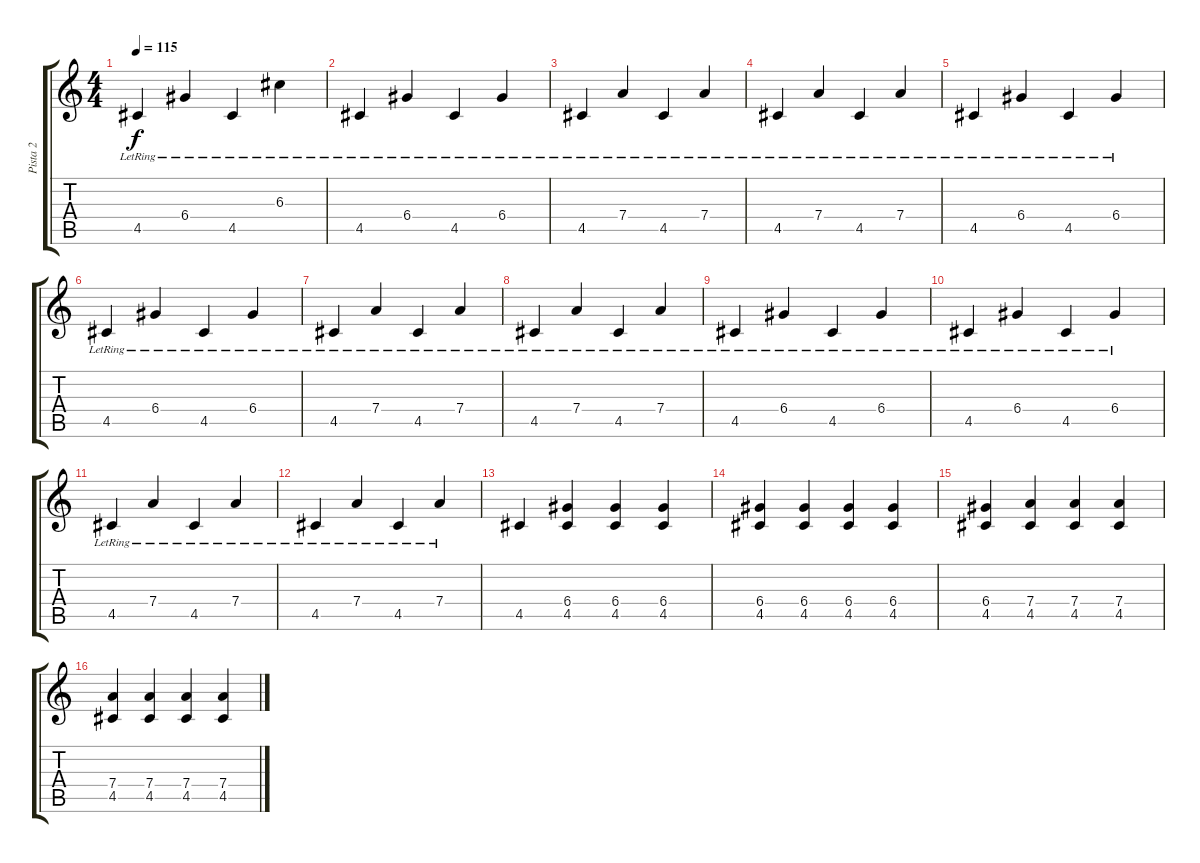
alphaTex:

\track ("Pista 2" "Pista 2") {instrument electricguitarclean}
\staff {score tabs}
\tuning (E4 B3 G3 D3 A2 E2) {hide}
\ts (4 4)
\tempo 115
\clef g2
\ks c
4.5{lr}.4{dy f} 6.4{lr}.4 4.5{lr}.4 6.3{lr}.4 |
4.5{lr}.4 6.4{lr}.4 4.5{lr}.4 6.4{lr}.4 |
4.5{lr}.4 7.4{lr}.4 4.5{lr}.4 7.4{lr}.4 |
4.5{lr}.4 7.4{lr}.4 4.5{lr}.4 7.4{lr}.4 |
4.5{lr}.4 6.4{lr}.4 4.5{lr}.4 6.4{lr}.4 |
4.5{lr}.4 6.4{lr}.4 4.5{lr}.4 6.4{lr}.4 |
4.5{lr}.4 7.4{lr}.4 4.5{lr}.4 7.4{lr}.4 |
4.5{lr}.4 7.4{lr}.4 4.5{lr}.4 7.4{lr}.4 |
4.5{lr}.4 6.4{lr}.4 4.5{lr}.4 6.4{lr}.4 |
4.5{lr}.4 6.4{lr}.4 4.5{lr}.4 6.4{lr}.4 |
4.5{lr}.4 7.4{lr}.4 4.5{lr}.4 7.4{lr}.4 |
4.5{lr}.4 7.4{lr}.4 4.5{lr}.4 7.4{lr}.4 |
4.5.4 (6.4 4.5).4 (6.4 4.5).4 (6.4 4.5).4 |
(6.4 4.5).4 (6.4 4.5).4 (6.4 4.5).4 (6.4 4.5).4 |
(6.4 4.5).4 (7.4 4.5).4 (7.4 4.5).4 (7.4 4.5).4 |
(7.4 4.5).4 (7.4 4.5).4 (7.4 4.5).4 (7.4 4.5).4
